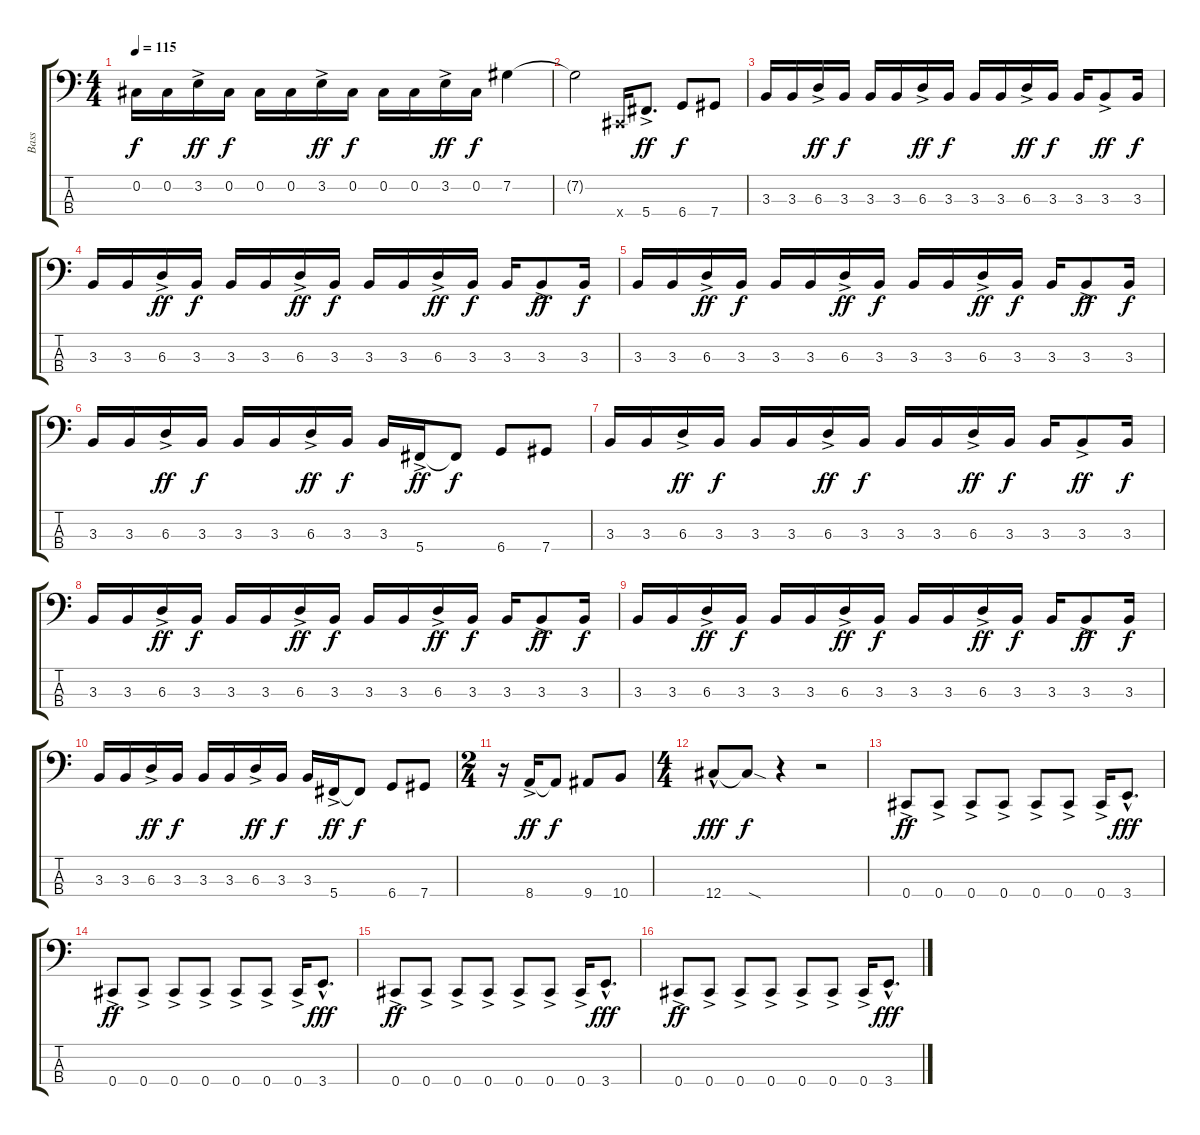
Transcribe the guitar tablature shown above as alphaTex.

\track ("Bass" "Bass") {instrument electricbasspick}
\staff {score tabs}
\tuning (Gb2 Db2 Ab1 Db1) {hide}
\ts (4 4)
\tempo 115
\clef f4
\ks c
0.2.16{dy f} 0.2.16 3.2{ac}.16{dy ff} 0.2.16{dy f} 0.2.16 0.2.16 3.2{ac}.16{dy ff} 0.2.16{dy f} 0.2.16 0.2.16 3.2{ac}.16{dy ff} 0.2.16{dy f} 7.2.4 |
7.2{t}.2 0.4{x}.16 5.4{ac}.8{d dy ff} 6.4.8{dy f} 7.4.8 |
3.3.16 3.3.16 6.3{ac}.16{dy ff} 3.3.16{dy f} 3.3.16 3.3.16 6.3{ac}.16{dy ff} 3.3.16{dy f} 3.3.16 3.3.16 6.3{ac}.16{dy ff} 3.3.16{dy f} 3.3.16 3.3{ac}.8{dy ff} 3.3.16{dy f} |
3.3.16 3.3.16 6.3{ac}.16{dy ff} 3.3.16{dy f} 3.3.16 3.3.16 6.3{ac}.16{dy ff} 3.3.16{dy f} 3.3.16 3.3.16 6.3{ac}.16{dy ff} 3.3.16{dy f} 3.3.16 3.3{ac}.8{dy ff} 3.3.16{dy f} |
3.3.16 3.3.16 6.3{ac}.16{dy ff} 3.3.16{dy f} 3.3.16 3.3.16 6.3{ac}.16{dy ff} 3.3.16{dy f} 3.3.16 3.3.16 6.3{ac}.16{dy ff} 3.3.16{dy f} 3.3.16 3.3{ac}.8{dy ff} 3.3.16{dy f} |
3.3.16 3.3.16 6.3{ac}.16{dy ff} 3.3.16{dy f} 3.3.16 3.3.16 6.3{ac}.16{dy ff} 3.3.16{dy f} 3.3.16 5.4{ac}.16{dy ff} 5.4{t}.8{dy f} 6.4.8 7.4.8 |
3.3.16 3.3.16 6.3{ac}.16{dy ff} 3.3.16{dy f} 3.3.16 3.3.16 6.3{ac}.16{dy ff} 3.3.16{dy f} 3.3.16 3.3.16 6.3{ac}.16{dy ff} 3.3.16{dy f} 3.3.16 3.3{ac}.8{dy ff} 3.3.16{dy f} |
3.3.16 3.3.16 6.3{ac}.16{dy ff} 3.3.16{dy f} 3.3.16 3.3.16 6.3{ac}.16{dy ff} 3.3.16{dy f} 3.3.16 3.3.16 6.3{ac}.16{dy ff} 3.3.16{dy f} 3.3.16 3.3{ac}.8{dy ff} 3.3.16{dy f} |
3.3.16 3.3.16 6.3{ac}.16{dy ff} 3.3.16{dy f} 3.3.16 3.3.16 6.3{ac}.16{dy ff} 3.3.16{dy f} 3.3.16 3.3.16 6.3{ac}.16{dy ff} 3.3.16{dy f} 3.3.16 3.3{ac}.8{dy ff} 3.3.16{dy f} |
3.3.16 3.3.16 6.3{ac}.16{dy ff} 3.3.16{dy f} 3.3.16 3.3.16 6.3{ac}.16{dy ff} 3.3.16{dy f} 3.3.16 5.4{ac}.16{dy ff} 5.4{t}.8{dy f} 6.4.8 7.4.8 |
\ts (2 4)
r.16 8.4{ac}.16{dy ff} 8.4{t}.8{dy f} 9.4.8 10.4.8 |
\ts (4 4)
12.4{hac}.8{dy fff} 12.4{sod t}.8{dy f} r.4 r.2 |
0.4{ac}.8{dy ff} 0.4{ac}.8 0.4{ac}.8 0.4{ac}.8 0.4{ac}.8 0.4{ac}.8 0.4{ac}.16 3.4{hac}.8{d dy fff} |
0.4{ac}.8{dy ff} 0.4{ac}.8 0.4{ac}.8 0.4{ac}.8 0.4{ac}.8 0.4{ac}.8 0.4{ac}.16 3.4{hac}.8{d dy fff} |
0.4{ac}.8{dy ff} 0.4{ac}.8 0.4{ac}.8 0.4{ac}.8 0.4{ac}.8 0.4{ac}.8 0.4{ac}.16 3.4{hac}.8{d dy fff} |
0.4{ac}.8{dy ff} 0.4{ac}.8 0.4{ac}.8 0.4{ac}.8 0.4{ac}.8 0.4{ac}.8 0.4{ac}.16 3.4{hac}.8{d dy fff}
